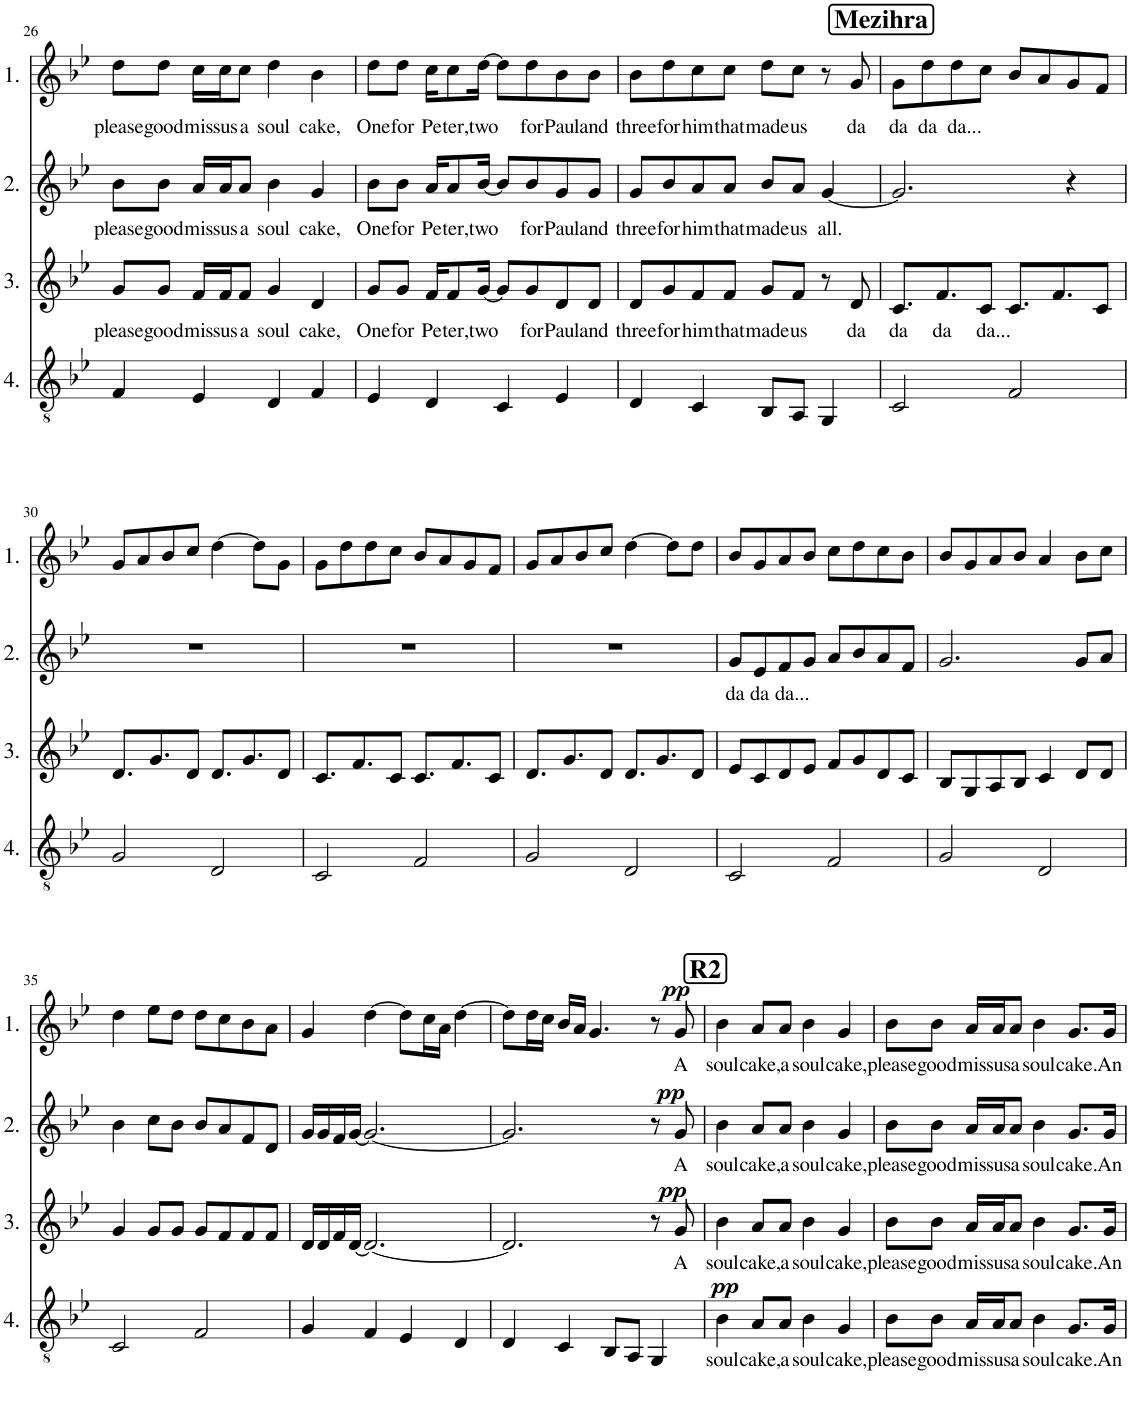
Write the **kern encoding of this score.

**kern	**text	**dynam	**kern	**text	**dynam	**kern	**text	**dynam	**kern	**text	**dynam
*part4	*part4	*part4	*part3	*part3	*part3	*part2	*part2	*part2	*part1	*part1	*part1
*staff4	*staff4	*staff4	*staff3	*staff3	*staff3	*staff2	*staff2	*staff2	*staff1	*staff1	*staff1
*I"4.	*	*	*I"3.	*	*	*I"2.	*	*	*I"1.	*	*
!!LO:PB:g=z
*clefGv2	*	*	*clefG2	*	*	*clefG2	*	*	*clefG2	*	*
*k[b-e-]	*	*	*k[b-e-]	*	*	*k[b-e-]	*	*	*k[b-e-]	*	*
*M4/4	*	*	*M4/4	*	*	*M4/4	*	*	*M4/4	*	*
=26	=26	=26	=26	=26	=26	=26	=26	=26	=26	=26	=26
!	!	!	!	!LO:LY:b	!	!	!LO:LY:b	!	!	!LO:LY:b	!
4F/	.	.	8g/L	please	.	8b-\L	please	.	8dd\L	please	.
!	!	!	!	!LO:LY:b	!	!	!LO:LY:b	!	!	!LO:LY:b	!
.	.	.	8g/J	good	.	8b-\J	good	.	8dd\J	good	.
!	!	!	!	!LO:LY:b	!	!	!LO:LY:b	!	!	!LO:LY:b	!
4E-/	.	.	16f/LL	mis-	.	16a/LL	mis-	.	16cc\LL	mis-	.
!	!	!	!	!LO:LY:b	!	!	!LO:LY:b	!	!	!LO:LY:b	!
.	.	.	16f/J	-sus	.	16a/J	-sus	.	16cc\J	-sus	.
!	!	!	!	!LO:LY:b	!	!	!LO:LY:b	!	!	!LO:LY:b	!
.	.	.	8f/J	a	.	8a/J	a	.	8cc\J	a	.
!	!	!	!	!LO:LY:b	!	!	!LO:LY:b	!	!	!LO:LY:b	!
4D/	.	.	4g/	soul	.	4b-\	soul	.	4dd\	soul	.
!	!	!	!	!LO:LY:b	!	!	!LO:LY:b	!	!	!LO:LY:b	!
4F/	.	.	4d/	cake,	.	4g/	cake,	.	4b-\	cake,	.
=27	=27	=27	=27	=27	=27	=27	=27	=27	=27	=27	=27
!	!	!	!	!LO:LY:b	!	!	!LO:LY:b	!	!	!LO:LY:b	!
4E-/	.	.	8g/L	One	.	8b-\L	One	.	8dd\L	One	.
!	!	!	!	!LO:LY:b	!	!	!LO:LY:b	!	!	!LO:LY:b	!
.	.	.	8g/J	for	.	8b-\J	for	.	8dd\J	for	.
!	!	!	!	!LO:LY:b	!	!	!LO:LY:b	!	!	!LO:LY:b	!
4D/	.	.	16f/KL	Pe-	.	16a/KL	Pe-	.	16cc\KL	Pe-	.
!	!	!	!	!LO:LY:b	!	!	!LO:LY:b	!	!	!LO:LY:b	!
.	.	.	8f/	-ter,	.	8a/	-ter,	.	8cc\	-ter,	.
!	!	!	!	!LO:LY:b	!	!	!LO:LY:b	!	!	!LO:LY:b	!
.	.	.	[16g/Jk	two	.	[16b-/Jk	two	.	[16dd\Jk	two	.
4C/	.	.	8g/L]	.	.	8b-/L]	.	.	8dd\L]	.	.
!	!	!	!	!LO:LY:b	!	!	!LO:LY:b	!	!	!LO:LY:b	!
.	.	.	8g/	for	.	8b-/	for	.	8dd\	for	.
!	!	!	!	!LO:LY:b	!	!	!LO:LY:b	!	!	!LO:LY:b	!
4E-/	.	.	8d/	Paul	.	8g/	Paul	.	8b-\	Paul	.
!	!	!	!	!LO:LY:b	!	!	!LO:LY:b	!	!	!LO:LY:b	!
.	.	.	8d/J	and	.	8g/J	and	.	8b-\J	and	.
=28	=28	=28	=28	=28	=28	=28	=28	=28	=28	=28	=28
!	!	!	!	!LO:LY:b	!	!	!LO:LY:b	!	!	!LO:LY:b	!
4D/	.	.	8d/L	three	.	8g/L	three	.	8b-\L	three	.
!	!	!	!	!LO:LY:b	!	!	!LO:LY:b	!	!	!LO:LY:b	!
.	.	.	8g/	for	.	8b-/	for	.	8dd\	for	.
!	!	!	!	!LO:LY:b	!	!	!LO:LY:b	!	!	!LO:LY:b	!
4C/	.	.	8f/	him	.	8a/	him	.	8cc\	him	.
!	!	!	!	!LO:LY:b	!	!	!LO:LY:b	!	!	!LO:LY:b	!
.	.	.	8f/J	that	.	8a/J	that	.	8cc\J	that	.
!	!	!	!	!LO:LY:b	!	!	!LO:LY:b	!	!	!LO:LY:b	!
8BB-/L	.	.	8g/L	made	.	8b-/L	made	.	8dd\L	made	.
!	!	!	!	!LO:LY:b	!	!	!LO:LY:b	!	!	!LO:LY:b	!
8AA/J	.	.	8f/J	us	.	8a/J	us	.	8cc\J	us	.
!	!	!	!	!	!	!	!LO:LY:b	!	!	!	!
4GG/	.	.	8r	.	.	[4g/	all.	.	8r	.	.
!	!	!	!	!LO:LY:b	!	!	!	!	!	!LO:LY:b	!
.	.	.	8d/	da	.	.	.	.	8g/	da	.
!!LO:REH:place=s1:a:B:cj:fs=14:t=Mezihra
=29	=29	=29	=29	=29	=29	=29	=29	=29	=29	=29	=29
!	!	!	!	!LO:LY:b	!	!	!	!	!	!LO:LY:b	!
2C/	.	.	8.c/L	da	.	2.g/]	.	.	8g\L	da	.
!	!	!	!	!	!	!	!	!	!	!LO:LY:b	!
.	.	.	.	.	.	.	.	.	8dd\	da	.
!	!	!	!	!LO:LY:b	!	!	!	!	!	!	!
.	.	.	8.f/	da	.	.	.	.	.	.	.
!	!	!	!	!	!	!	!	!	!	!LO:LY:b	!
.	.	.	.	.	.	.	.	.	8dd\	da...	.
!	!	!	!	!LO:LY:b	!	!	!	!	!	!	!
.	.	.	8c/J	da...	.	.	.	.	8cc\J	.	.
2F/	.	.	8.c/L	.	.	.	.	.	8b-/L	.	.
.	.	.	.	.	.	.	.	.	8a/	.	.
.	.	.	8.f/	.	.	.	.	.	.	.	.
.	.	.	.	.	.	4r	.	.	8g/	.	.
.	.	.	8c/J	.	.	.	.	.	8f/J	.	.
!!LO:LB:g=z
=30	=30	=30	=30	=30	=30	=30	=30	=30	=30	=30	=30
2G/	.	.	8.d/L	.	.	1r	.	.	8g/L	.	.
.	.	.	.	.	.	.	.	.	8a/	.	.
.	.	.	8.g/	.	.	.	.	.	.	.	.
.	.	.	.	.	.	.	.	.	8b-/	.	.
.	.	.	8d/J	.	.	.	.	.	8cc/J	.	.
2D/	.	.	8.d/L	.	.	.	.	.	[4dd\	.	.
.	.	.	8.g/	.	.	.	.	.	.	.	.
.	.	.	.	.	.	.	.	.	8dd\L]	.	.
.	.	.	8d/J	.	.	.	.	.	8g\J	.	.
=31	=31	=31	=31	=31	=31	=31	=31	=31	=31	=31	=31
2C/	.	.	8.c/L	.	.	1r	.	.	8g\L	.	.
.	.	.	.	.	.	.	.	.	8dd\	.	.
.	.	.	8.f/	.	.	.	.	.	.	.	.
.	.	.	.	.	.	.	.	.	8dd\	.	.
.	.	.	8c/J	.	.	.	.	.	8cc\J	.	.
2F/	.	.	8.c/L	.	.	.	.	.	8b-/L	.	.
.	.	.	.	.	.	.	.	.	8a/	.	.
.	.	.	8.f/	.	.	.	.	.	.	.	.
.	.	.	.	.	.	.	.	.	8g/	.	.
.	.	.	8c/J	.	.	.	.	.	8f/J	.	.
=32	=32	=32	=32	=32	=32	=32	=32	=32	=32	=32	=32
2G/	.	.	8.d/L	.	.	1r	.	.	8g/L	.	.
.	.	.	.	.	.	.	.	.	8a/	.	.
.	.	.	8.g/	.	.	.	.	.	.	.	.
.	.	.	.	.	.	.	.	.	8b-/	.	.
.	.	.	8d/J	.	.	.	.	.	8cc/J	.	.
2D/	.	.	8.d/L	.	.	.	.	.	[4dd\	.	.
.	.	.	8.g/	.	.	.	.	.	.	.	.
.	.	.	.	.	.	.	.	.	8dd\L]	.	.
.	.	.	8d/J	.	.	.	.	.	8dd\J	.	.
=33	=33	=33	=33	=33	=33	=33	=33	=33	=33	=33	=33
!	!	!	!	!	!	!	!LO:LY:b	!	!	!	!
2C/	.	.	8e-/L	.	.	8g/L	da	.	8b-/L	.	.
!	!	!	!	!	!	!	!LO:LY:b	!	!	!	!
.	.	.	8c/	.	.	8e-/	da	.	8g/	.	.
!	!	!	!	!	!	!	!LO:LY:b	!	!	!	!
.	.	.	8d/	.	.	8f/	da...	.	8a/	.	.
.	.	.	8e-/J	.	.	8g/J	.	.	8b-/J	.	.
2F/	.	.	8f/L	.	.	8a/L	.	.	8cc\L	.	.
.	.	.	8g/	.	.	8b-/	.	.	8dd\	.	.
.	.	.	8d/	.	.	8a/	.	.	8cc\	.	.
.	.	.	8c/J	.	.	8f/J	.	.	8b-\J	.	.
=34	=34	=34	=34	=34	=34	=34	=34	=34	=34	=34	=34
2G/	.	.	8B-/L	.	.	2.g/	.	.	8b-/L	.	.
.	.	.	8G/	.	.	.	.	.	8g/	.	.
.	.	.	8A/	.	.	.	.	.	8a/	.	.
.	.	.	8B-/J	.	.	.	.	.	8b-/J	.	.
2D/	.	.	4c/	.	.	.	.	.	4a/	.	.
.	.	.	8d/L	.	.	8g/L	.	.	8b-\L	.	.
.	.	.	8d/J	.	.	8a/J	.	.	8cc\J	.	.
!!LO:LB:g=z
=35	=35	=35	=35	=35	=35	=35	=35	=35	=35	=35	=35
2C/	.	.	4g/	.	.	4b-\	.	.	4dd\	.	.
.	.	.	8g/L	.	.	8cc\L	.	.	8ee-\L	.	.
.	.	.	8g/J	.	.	8b-\J	.	.	8dd\J	.	.
2F/	.	.	8g/L	.	.	8b-/L	.	.	8dd\L	.	.
.	.	.	8f/	.	.	8a/	.	.	8cc\	.	.
.	.	.	8f/	.	.	8f/	.	.	8b-\	.	.
.	.	.	8f/J	.	.	8d/J	.	.	8a\J	.	.
=36	=36	=36	=36	=36	=36	=36	=36	=36	=36	=36	=36
4G/	.	.	16d/LL	.	.	16g/LL	.	.	4g/	.	.
.	.	.	16d/	.	.	16g/	.	.	.	.	.
.	.	.	16f/	.	.	16f/	.	.	.	.	.
.	.	.	[16d/JJ	.	.	[16g/JJ	.	.	.	.	.
4F/	.	.	2.d/_	.	.	2.g/_	.	.	[4dd\	.	.
4E-/	.	.	.	.	.	.	.	.	8dd\L]	.	.
.	.	.	.	.	.	.	.	.	16cc\L	.	.
.	.	.	.	.	.	.	.	.	16a\JJ	.	.
4D/	.	.	.	.	.	.	.	.	[4dd\	.	.
=37	=37	=37	=37	=37	=37	=37	=37	=37	=37	=37	=37
4D/	.	.	2.d/]	.	.	2.g/]	.	.	8dd\L]	.	.
.	.	.	.	.	.	.	.	.	16dd\L	.	.
.	.	.	.	.	.	.	.	.	16cc\JJ	.	.
4C/	.	.	.	.	.	.	.	.	16b-/LL	.	.
.	.	.	.	.	.	.	.	.	16a/JJ	.	.
.	.	.	.	.	.	.	.	.	4.g/	.	.
8BB-/L	.	.	.	.	.	.	.	.	.	.	.
8AA/J	.	.	.	.	.	.	.	.	.	.	.
4GG/	.	.	8r	.	.	8r	.	.	8r	.	.
!	!	!	!	!LO:LY:b	!LO:DY:b	!	!LO:LY:b	!LO:DY:a	!	!LO:LY:b	!LO:DY:b
.	.	.	8g/	A	pp	8g/	A	pp	8g/	A	pp
!!LO:REH:place=s1:a:B:cj:fs=14:t=R2
=38	=38	=38	=38	=38	=38	=38	=38	=38	=38	=38	=38
!	!LO:LY:b	!LO:DY:b	!	!LO:LY:b	!	!	!LO:LY:b	!	!	!LO:LY:b	!
4B-\	soul	pp	4b-\	soul	.	4b-\	soul	.	4b-\	soul	.
!	!LO:LY:b	!	!	!LO:LY:b	!	!	!LO:LY:b	!	!	!LO:LY:b	!
8A/L	cake,	.	8a/L	cake,	.	8a/L	cake,	.	8a/L	cake,	.
!	!LO:LY:b	!	!	!LO:LY:b	!	!	!LO:LY:b	!	!	!LO:LY:b	!
8A/J	a	.	8a/J	a	.	8a/J	a	.	8a/J	a	.
!	!LO:LY:b	!	!	!LO:LY:b	!	!	!LO:LY:b	!	!	!LO:LY:b	!
4B-\	soul	.	4b-\	soul	.	4b-\	soul	.	4b-\	soul	.
!	!LO:LY:b	!	!	!LO:LY:b	!	!	!LO:LY:b	!	!	!LO:LY:b	!
4G/	cake,	.	4g/	cake,	.	4g/	cake,	.	4g/	cake,	.
=39	=39	=39	=39	=39	=39	=39	=39	=39	=39	=39	=39
!	!LO:LY:b	!	!	!LO:LY:b	!	!	!LO:LY:b	!	!	!LO:LY:b	!
8B-\L	please	.	8b-\L	please	.	8b-\L	please	.	8b-\L	please	.
!	!LO:LY:b	!	!	!LO:LY:b	!	!	!LO:LY:b	!	!	!LO:LY:b	!
8B-\J	good	.	8b-\J	good	.	8b-\J	good	.	8b-\J	good	.
!	!LO:LY:b	!	!	!LO:LY:b	!	!	!LO:LY:b	!	!	!LO:LY:b	!
16A/LL	mis-	.	16a/LL	mis-	.	16a/LL	mis-	.	16a/LL	mis-	.
!	!LO:LY:b	!	!	!LO:LY:b	!	!	!LO:LY:b	!	!	!LO:LY:b	!
16A/J	-sus	.	16a/J	-sus	.	16a/J	-sus	.	16a/J	-sus	.
!	!LO:LY:b	!	!	!LO:LY:b	!	!	!LO:LY:b	!	!	!LO:LY:b	!
8A/J	a	.	8a/J	a	.	8a/J	a	.	8a/J	a	.
!	!LO:LY:b	!	!	!LO:LY:b	!	!	!LO:LY:b	!	!	!LO:LY:b	!
4B-\	soul	.	4b-\	soul	.	4b-\	soul	.	4b-\	soul	.
!	!LO:LY:b	!	!	!LO:LY:b	!	!	!LO:LY:b	!	!	!LO:LY:b	!
8.G/L	cake.	.	8.g/L	cake.	.	8.g/L	cake.	.	8.g/L	cake.	.
!	!LO:LY:b	!	!	!LO:LY:b	!	!	!LO:LY:b	!	!	!LO:LY:b	!
16G/Jk	An	.	16g/Jk	An	.	16g/Jk	An	.	16g/Jk	An	.
=	=	=	=	=	=	=	=	=	=	=	=
*-	*-	*-	*-	*-	*-	*-	*-	*-	*-	*-	*-
